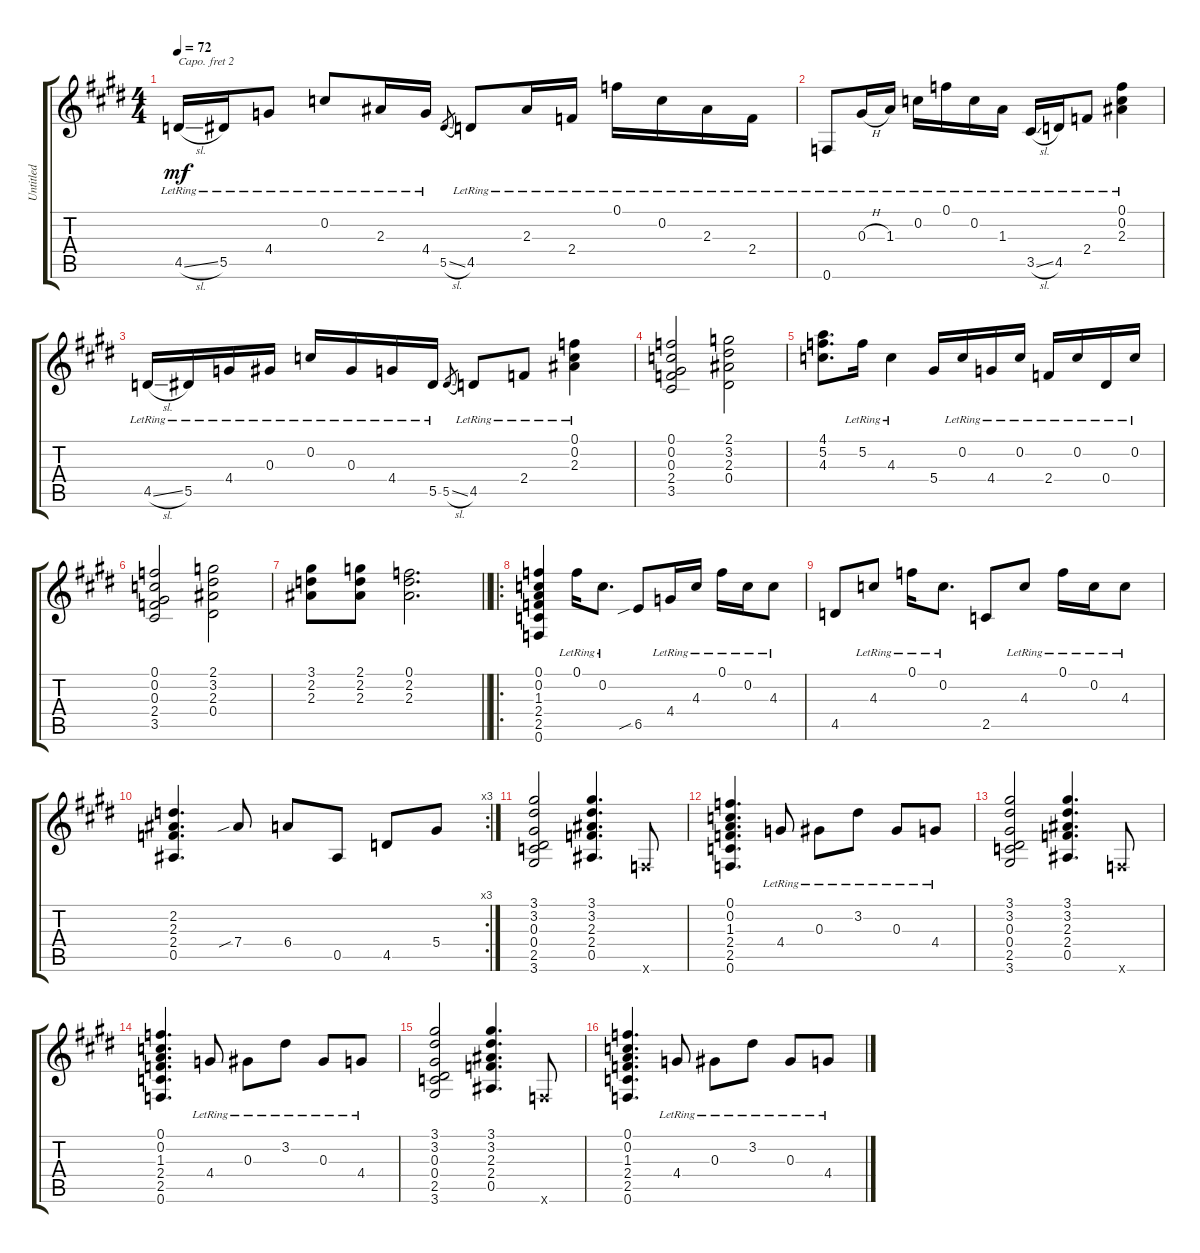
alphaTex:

\track ("Untitled" "Untitled") {instrument electricguitarclean}
\staff {score tabs}
\capo 2
\tuning (Eb4 Bb3 Gb3 Db3 Ab2 Eb2) {hide}
\ts (4 4)
\tempo 72
\clef g2
\ks c#minor
4.5{sl lr}.16{dy mf} 5.5{lr}.16 4.4{lr}.8 0.2{lr}.8 2.3{lr}.16 4.4{lr}.16 5.5{sl}.8{gr} 4.5{lr}.8 2.3{lr}.16 2.4{lr}.16 0.1{lr}.16 0.2{lr}.16 2.3{lr}.16 2.4{lr}.16 |
\ks e
0.6{lr}.8 0.3{h lr}.16 1.3{lr}.16 0.2{lr}.16 0.1{lr}.16 0.2{lr}.16 1.3{lr}.16 3.5{sl lr}.16 4.5{lr}.16 2.4{lr}.8 (0.1{lr} 0.2{lr} 2.3{lr}).4 |
\ks c#minor
4.5{sl lr}.16 5.5{lr}.16 4.4{lr}.16 0.3{lr}.16 0.2{lr}.16 0.3{lr}.16 4.4{lr}.16 5.5{lr}.16 5.5{sl}.8{gr} 4.5{lr}.8 2.4{lr}.8 (0.1{lr} 0.2{lr} 2.3{lr}).4 |
\ks e
(0.1 0.2 0.3 2.4 3.5).2 (2.1 3.2 2.3 0.4).2 |
\ks c#minor
(4.1 5.2 4.3).8{d} 5.2{lr}.16 4.3{lr}.4 5.4.16 0.2{lr}.16 4.4{lr}.16 0.2{lr}.16 2.4{lr}.16 0.2{lr}.16 0.4{lr}.16 0.2{lr}.16 |
(0.1 0.2 0.3 2.4 3.5).2 (2.1 3.2 2.3 0.4).2 |
\barLineRight lightlight
(3.1 2.2 2.3).8 (2.1 2.2 2.3).8 (0.1 2.2 2.3).2{d} |
\ro
\ks e
(0.1 0.2 1.3 2.4 2.5 0.6).4 0.1{lr}.16 0.2{lr}.8{d} 6.5{sib}.8 4.4{lr}.16 4.3{lr}.16 0.1{lr}.16 0.2{lr}.16 4.3{lr}.8 |
\ks c#minor
4.5.8 4.3{lr}.8 0.1{lr}.16 0.2{lr}.8{d} 2.5.8 4.3{lr}.8 0.1{lr}.16 0.2{lr}.16 4.3{lr}.8 |
\rc 3
(2.2 2.3 2.4 0.5).4{d} 7.4{sib}.8 6.4.8 0.5.8 4.5.8 5.4.8 |
\ks e
(3.1 3.2 0.3 0.4 2.5 3.6).2 (3.1 3.2 2.3 2.4 0.5).4{d} 0.6{x}.8 |
\ks c#minor
(0.1 0.2 1.3 2.4 2.5 0.6).4{d} 4.4{lr}.8 0.3{lr}.8 3.2{lr}.8 0.3{lr}.8 4.4{lr}.8 |
(3.1 3.2 0.3 0.4 2.5 3.6).2 (3.1 3.2 2.3 2.4 0.5).4{d} 0.6{x}.8 |
(0.1 0.2 1.3 2.4 2.5 0.6).4{d} 4.4{lr}.8 0.3{lr}.8 3.2{lr}.8 0.3{lr}.8 4.4{lr}.8 |
\ks e
(3.1 3.2 0.3 0.4 2.5 3.6).2 (3.1 3.2 2.3 2.4 0.5).4{d} 0.6{x}.8 |
\ks c#minor
(0.1 0.2 1.3 2.4 2.5 0.6).4{d} 4.4{lr}.8 0.3{lr}.8 3.2{lr}.8 0.3{lr}.8 4.4{lr}.8
